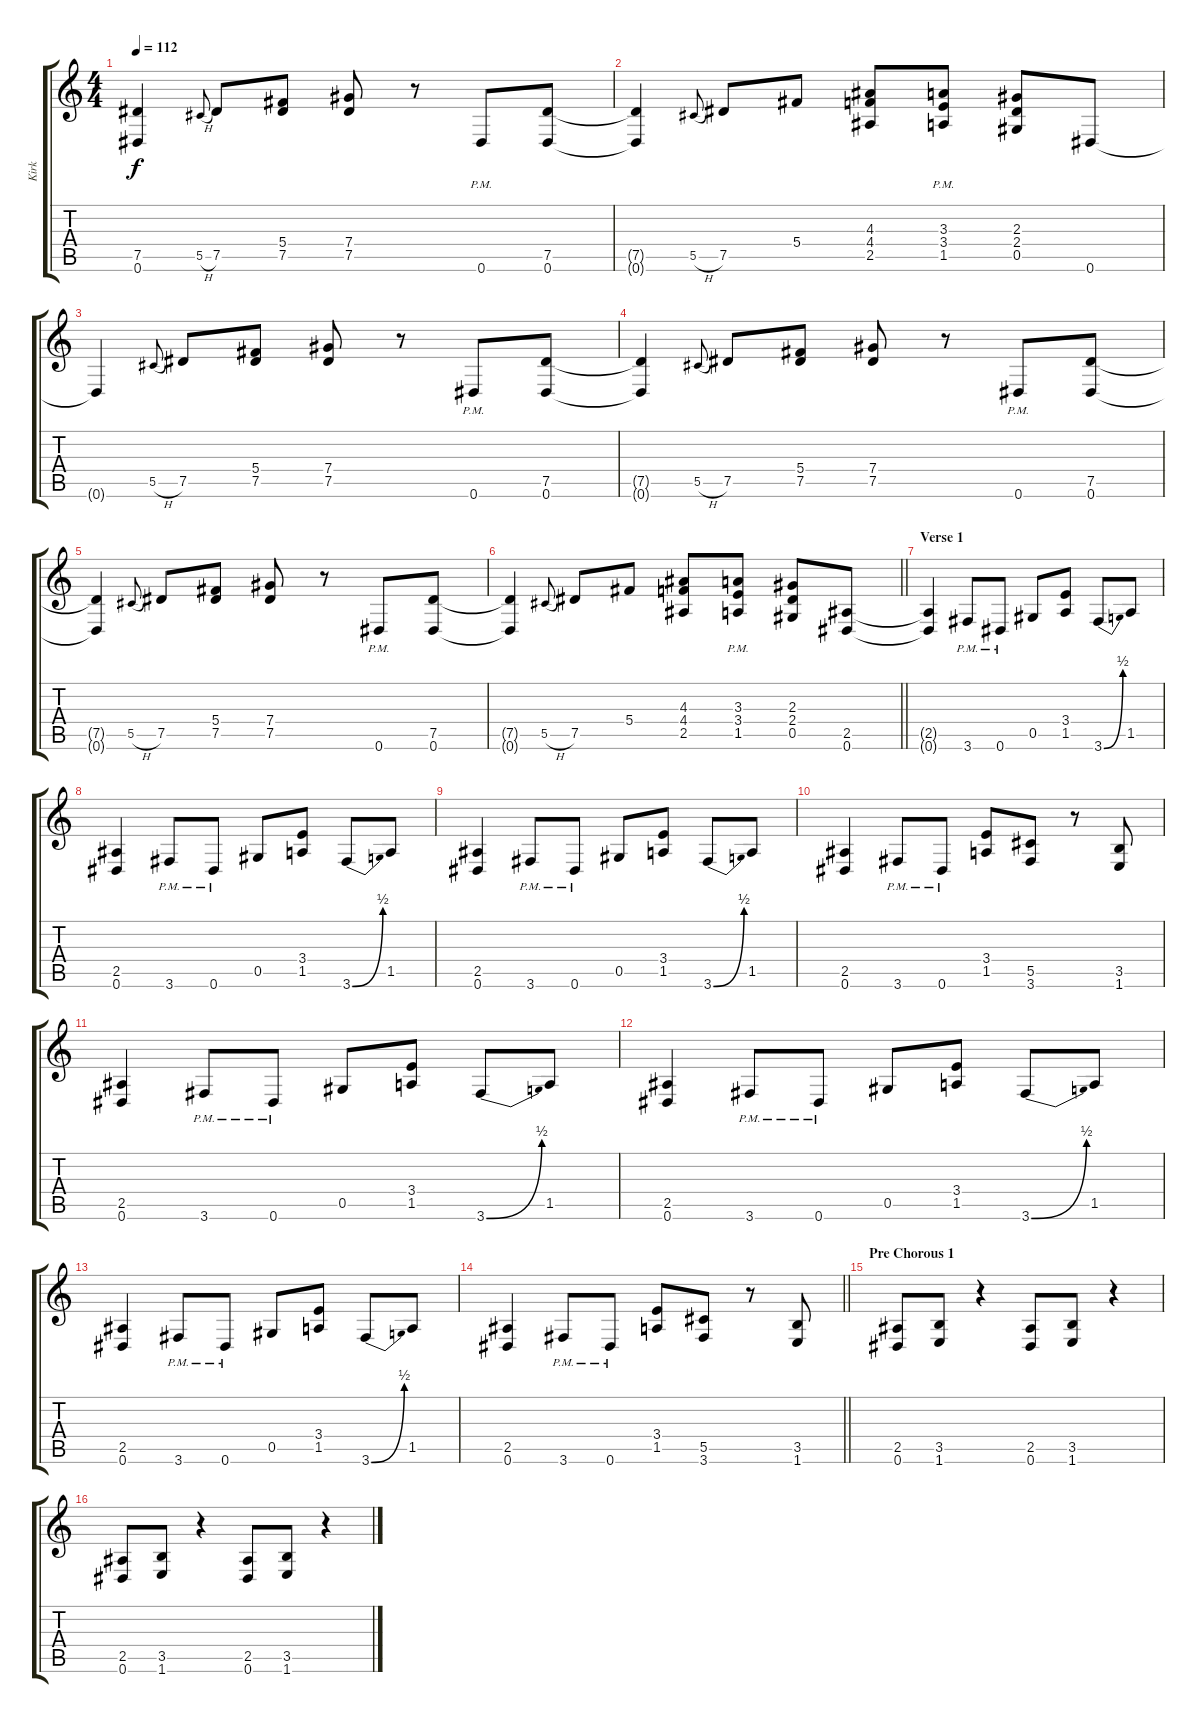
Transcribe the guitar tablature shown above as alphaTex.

\track ("Kirk" "Kirk") {instrument distortionguitar}
\staff {score tabs}
\tuning (Eb4 Bb3 Gb3 Db3 Ab2 Eb2) {hide}
\ts (4 4)
\tempo 112
\clef g2
\ks c
(7.5{t} 0.6{t}).4{dy f} 5.5{h}.8{gr onbeat} 7.5.8 (5.4 7.5).8 (7.4 7.5).8 r.8 0.6{pm}.8 (7.5 0.6).8 |
(7.5{t} 0.6{t}).4 5.5{h}.8{gr onbeat} 7.5.8 5.4.8 (4.3 4.4 2.5).8 (3.3{pm} 3.4{pm} 1.5{pm}).8 (2.3 2.4 0.5).8 0.6.8 |
0.6{t}.4 5.5{h}.8{gr onbeat} 7.5.8 (5.4 7.5).8 (7.4 7.5).8 r.8 0.6{pm}.8 (7.5 0.6).8 |
(7.5{t} 0.6{t}).4 5.5{h}.8{gr onbeat} 7.5.8 (5.4 7.5).8 (7.4 7.5).8 r.8 0.6{pm}.8 (7.5 0.6).8 |
(7.5{t} 0.6{t}).4 5.5{h}.8{gr onbeat} 7.5.8 (5.4 7.5).8 (7.4 7.5).8 r.8 0.6{pm}.8 (7.5 0.6).8 |
\barLineRight lightlight
(7.5{t} 0.6{t}).4 5.5{h}.8{gr onbeat} 7.5.8 5.4.8 (4.3 4.4 2.5).8 (3.3{pm} 3.4{pm} 1.5{pm}).8 (2.3 2.4 0.5).8 (2.5 0.6).8 |
\section ("" "Verse 1")
(2.5{t} 0.6{t}).4 3.6{pm}.8 0.6{pm}.8 0.5.8 (3.4 1.5).8 3.6{be (bend 0 0 60 2)}.8 1.5.8 |
(2.5 0.6).4 3.6{pm}.8 0.6{pm}.8 0.5.8 (3.4 1.5).8 3.6{be (bend 0 0 60 2)}.8 1.5.8 |
(2.5 0.6).4 3.6{pm}.8 0.6{pm}.8 0.5.8 (3.4 1.5).8 3.6{be (bend 0 0 60 2)}.8 1.5.8 |
(2.5 0.6).4 3.6{pm}.8 0.6{pm}.8 (3.4 1.5).8 (5.5 3.6).8 r.8 (3.5 1.6).8 |
(2.5 0.6).4 3.6{pm}.8 0.6{pm}.8 0.5.8 (3.4 1.5).8 3.6{be (bend 0 0 60 2)}.8 1.5.8 |
(2.5 0.6).4 3.6{pm}.8 0.6{pm}.8 0.5.8 (3.4 1.5).8 3.6{be (bend 0 0 60 2)}.8 1.5.8 |
(2.5 0.6).4 3.6{pm}.8 0.6{pm}.8 0.5.8 (3.4 1.5).8 3.6{be (bend 0 0 60 2)}.8 1.5.8 |
\barLineRight lightlight
(2.5 0.6).4 3.6{pm}.8 0.6{pm}.8 (3.4 1.5).8 (5.5 3.6).8 r.8 (3.5 1.6).8 |
\section ("" "Pre Chorous 1")
(2.5 0.6).8 (3.5 1.6).8 r.4 (2.5 0.6).8 (3.5 1.6).8 r.4 |
(2.5 0.6).8 (3.5 1.6).8 r.4 (2.5 0.6).8 (3.5 1.6).8 r.4
